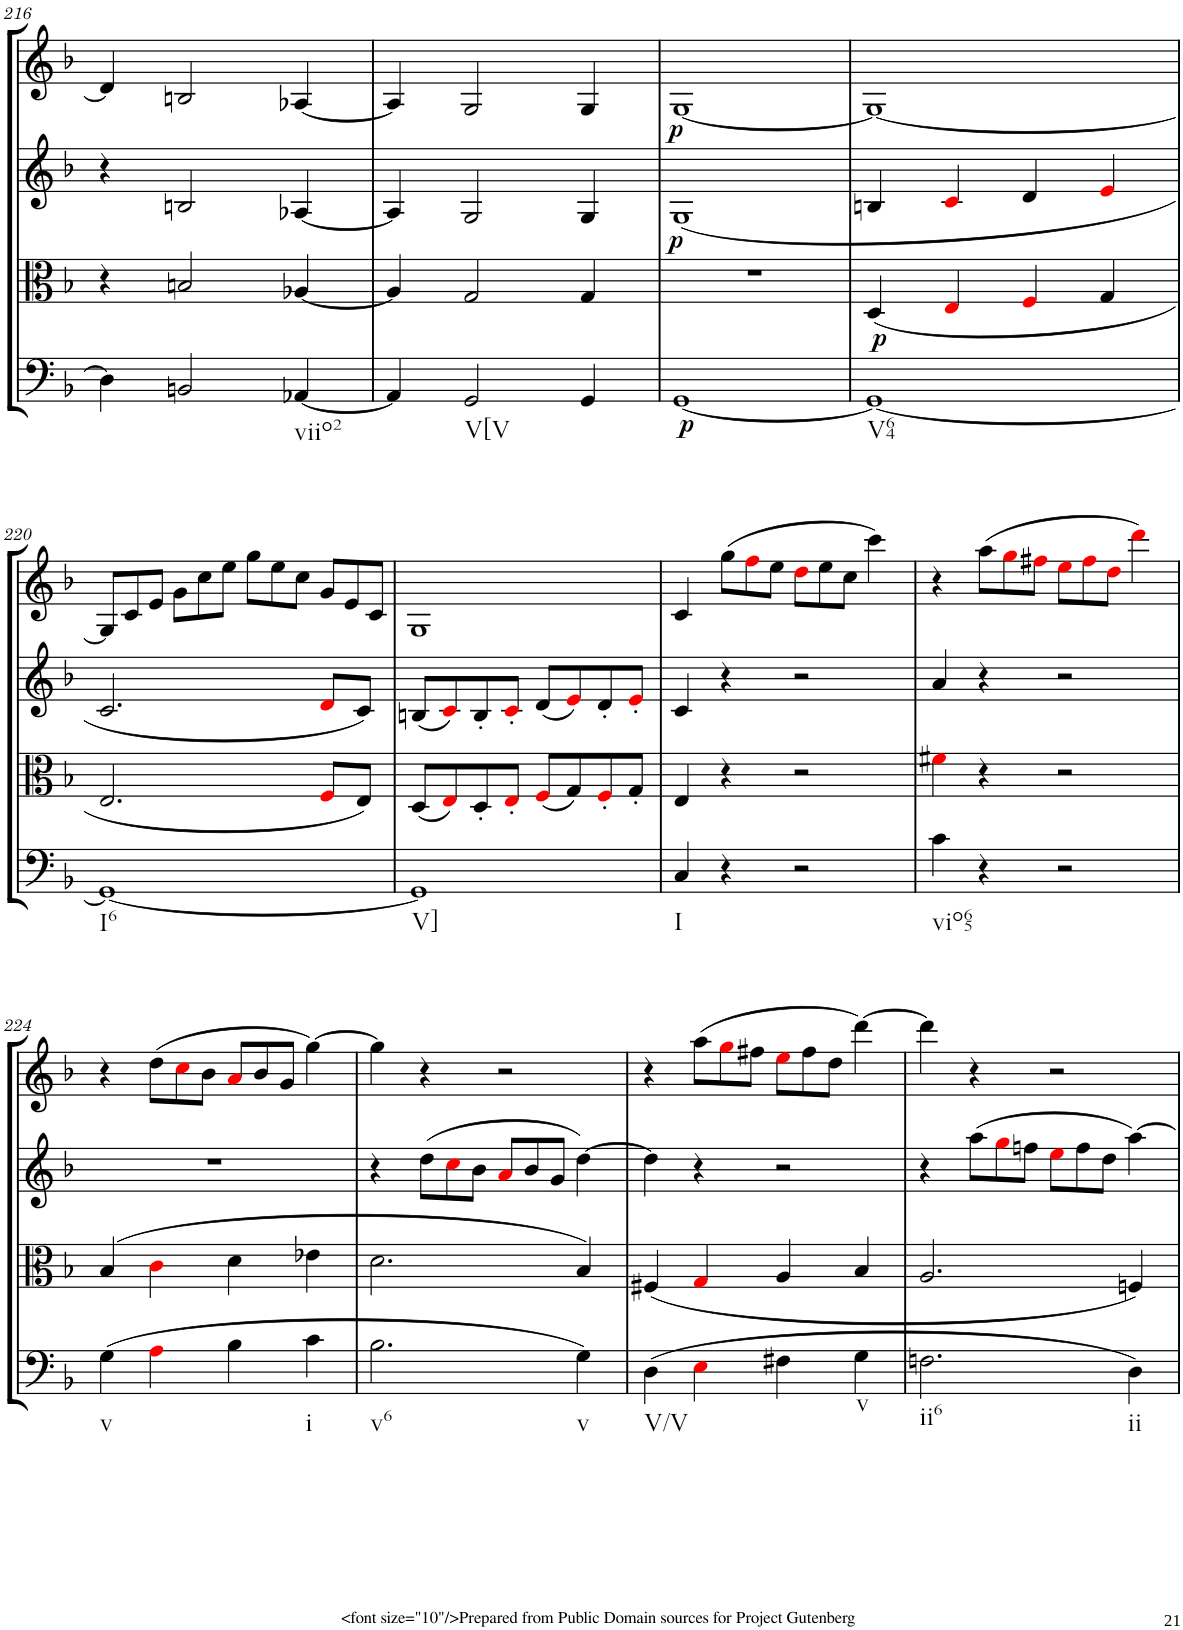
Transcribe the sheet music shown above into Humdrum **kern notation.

**kern	**dynam	**kern	**dynam	**kern	**dynam	**kern	**dynam
*part4	*part4	*part3	*part3	*part2	*part2	*part1	*part1
*staff4	*staff4	*staff3	*staff3	*staff2	*staff2	*staff1	*staff1
*I"Cello	*	*I"Viola	*	*I"2nd Violin	*	*I"1st Violin	*
*	*	*I'Vla	*	*I'Vln	*	*I'Vln	*
!!LO:PB:g=z
*clefF4	*	*clefC3	*	*clefG2	*	*clefG2	*
*k[b-]	*	*k[b-]	*	*k[b-]	*	*k[b-]	*
*M4/4	*	*M4/4	*	*M4/4	*	*M4/4	*
*met(c)	*	*met(c)	*	*met(c)	*	*met(c)	*
=216	=216	=216	=216	=216	=216	=216	=216
4D\]	.	4r	.	4r	.	4d/]	.
2BBn/	.	2Bn/	.	2Bn/	.	2Bn/	.
!LO:TX:b:t=viio2	!	!	!	!	!	!	!
[4AA-X/	.	[4A-X/	.	[4A-X/	.	[4A-X/	.
=217	=217	=217	=217	=217	=217	=217	=217
4AA-/]	.	4A-/]	.	4A-/]	.	4A-/]	.
!LO:TX:b:t=V[V	!	!	!	!	!	!	!
2GG/	.	2G/	.	2G/	.	2G/	.
4GG/	.	4G/	.	4G/	.	4G/	.
=218	=218	=218	=218	=218	=218	=218	=218
!	!LO:DY:b	!	!	!	!LO:DY:b	!	!LO:DY:b
[1GG	p	1r	.	(<1G	p	[1G	p
=219	=219	=219	=219	=219	=219	=219	=219
!LO:TX:b:t=V64	!	!	!	!	!	!	!
!	!	!	!LO:DY:b	!	!	!	!
1GG_	.	(<4D/	p	4Bn/	.	1G_	.
.	.	4Ei/	.	4ci/	.	.	.
.	.	4Fi/	.	4d/	.	.	.
.	.	4G/	.	4ei/	.	.	.
!!LO:LB:g=z
=220	=220	=220	=220	=220	=220	=220	=220
*	*	*	*	*	*	*Xtuplet	*
!LO:TX:b:t=I6	!	!	!	!	!	!	!
1GG_	.	2.E/	.	2.c/	.	12G/L]	.
.	.	.	.	.	.	12c/	.
.	.	.	.	.	.	12e/J	.
.	.	.	.	.	.	12g\L	.
.	.	.	.	.	.	12cc\	.
.	.	.	.	.	.	12ee\J	.
.	.	.	.	.	.	12gg\L	.
.	.	.	.	.	.	12ee\	.
.	.	.	.	.	.	12cc\J	.
.	.	8Fi/L	.	8di/L	.	12g/L	.
.	.	.	.	.	.	12e/	.
.	.	8E/J)	.	8c/J)	.	.	.
.	.	.	.	.	.	12c/J	.
=221	=221	=221	=221	=221	=221	=221	=221
!LO:TX:b:t=V]	!	!	!	!	!	!	!
1GG]	.	(8D/L	.	(8Bn/L	.	1G	.
.	.	8Ei/)	.	8ci/)	.	.	.
.	.	8D'/	.	8B'/	.	.	.
.	.	8E'i/J	.	8c'i/J	.	.	.
.	.	(8Fi/L	.	(8d/L	.	.	.
.	.	8G/)	.	8ei/)	.	.	.
.	.	8F'i/	.	8d'/	.	.	.
.	.	8G'/J	.	8e'i/J	.	.	.
=222	=222	=222	=222	=222	=222	=222	=222
!LO:TX:b:t=I	!	!	!	!	!	!	!
4C/	.	4E/	.	4c/	.	4c/	.
*	*	*	*	*	*	*tuplet	*
*	*	*	*	*	*	*Xbrackettup	*
4r	.	4r	.	4r	.	(12gg\L	.
.	.	.	.	.	.	12ffi\	.
.	.	.	.	.	.	12ee\J	.
2r	.	2r	.	2r	.	12ddi\L	.
.	.	.	.	.	.	12ee\	.
.	.	.	.	.	.	12cc\J	.
.	.	.	.	.	.	4ccc\)	.
=223	=223	=223	=223	=223	=223	=223	=223
!LO:TX:b:t=vio65	!	!	!	!	!	!	!
4c\	.	4f#Xi\	.	4a/	.	4r	.
4r	.	4r	.	4r	.	(12aa\L	.
.	.	.	.	.	.	12ggi\	.
.	.	.	.	.	.	12ff#Xi\J	.
2r	.	2r	.	2r	.	12eei\L	.
.	.	.	.	.	.	12ff#i\	.
.	.	.	.	.	.	12ddi\J	.
.	.	.	.	.	.	4dddi\)	.
!!LO:LB:g=z
=224	=224	=224	=224	=224	=224	=224	=224
!LO:TX:b:t=v	!	!	!	!	!	!	!
(4G\	.	(4B-/	.	1r	.	4r	.
4Ai\	.	4ci\	.	.	.	(12dd\L	.
.	.	.	.	.	.	12cci\	.
.	.	.	.	.	.	12b-\J	.
4B-\	.	4d\	.	.	.	12ai/L	.
.	.	.	.	.	.	12b-/	.
.	.	.	.	.	.	12g/J	.
!LO:TX:b:t=i	!	!	!	!	!	!	!
4c\	.	4e-X\	.	.	.	[4gg\)	.
=225	=225	=225	=225	=225	=225	=225	=225
!LO:TX:b:t=v6	!	!	!	!	!	!	!
2.B-\	.	2.d\	.	4r	.	4gg\]	.
*	*	*	*	*Xtuplet	*	*	*
.	.	.	.	(12dd\L	.	4r	.
.	.	.	.	12cci\	.	.	.
.	.	.	.	12b-\J	.	.	.
.	.	.	.	12ai/L	.	2r	.
.	.	.	.	12b-/	.	.	.
.	.	.	.	12g/J	.	.	.
!LO:TX:b:t=v	!	!	!	!	!	!	!
4G\)	.	4B-/)	.	[4dd\)	.	.	.
=226	=226	=226	=226	=226	=226	=226	=226
!LO:TX:b:t=V/V	!	!	!	!	!	!	!
(4D\	.	(<4F#X/	.	4dd\]	.	4r	.
4Ei\	.	4Gi/	.	4r	.	(12aa\L	.
.	.	.	.	.	.	12ggi\	.
.	.	.	.	.	.	12ff#X\J	.
4F#X\	.	4A/	.	2r	.	12eei\L	.
.	.	.	.	.	.	12ff#\	.
.	.	.	.	.	.	12dd\J	.
!LO:TX:b:t=v	!	!	!	!	!	!	!
4G\	.	4B-/	.	.	.	[4ddd\)	.
=227	=227	=227	=227	=227	=227	=227	=227
!LO:TX:b:t=ii6	!	!	!	!	!	!	!
2.Fn\	.	2.A/	.	4r	.	4ddd\]	.
.	.	.	.	(12aa\L	.	4r	.
.	.	.	.	12ggi\	.	.	.
.	.	.	.	12ffn\J	.	.	.
.	.	.	.	12eei\L	.	2r	.
.	.	.	.	12ff\	.	.	.
.	.	.	.	12dd\J	.	.	.
!LO:TX:b:t=ii	!	!	!	!	!	!	!
4D\)	.	4Fn/)	.	[4aa\)	.	.	.
=	=	=	=	=	=	=	=
*-	*-	*-	*-	*-	*-	*-	*-
